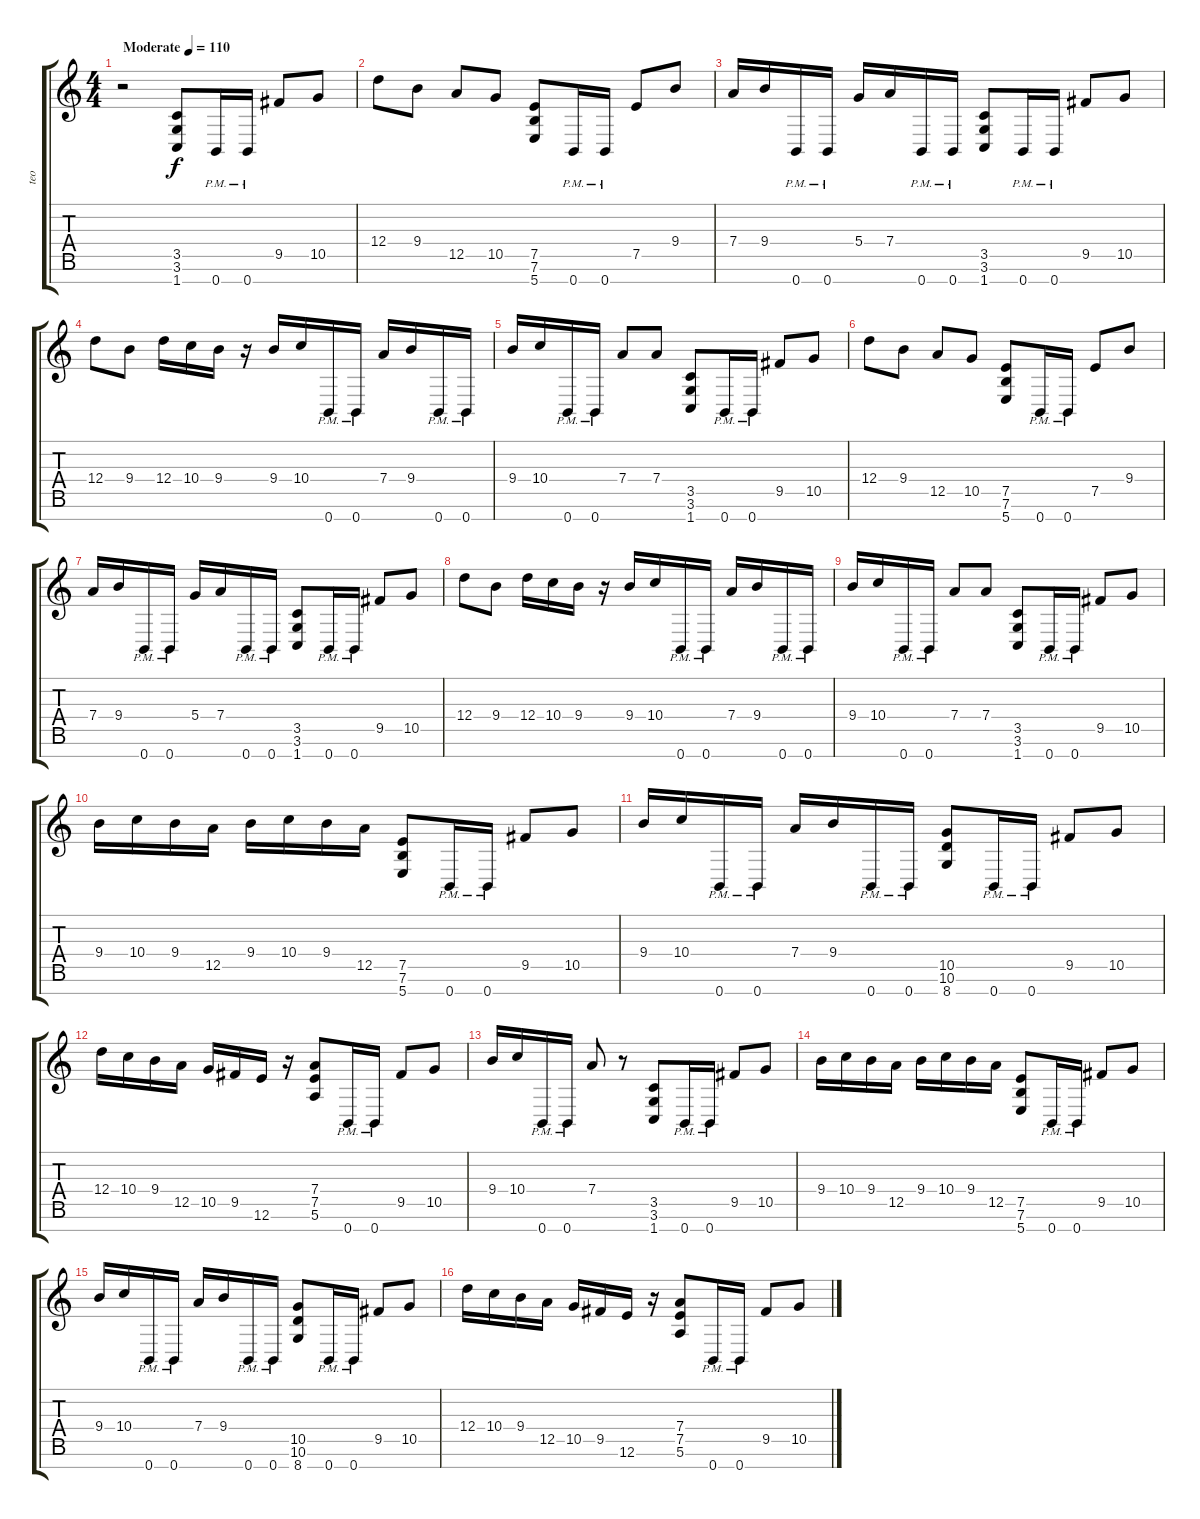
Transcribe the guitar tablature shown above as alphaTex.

\track ("teo" "teo") {instrument distortionguitar}
\staff {score tabs}
\tuning (E4 B3 G3 D3 A2 E2 B1) {hide}
\ts (4 4)
\tempo (110 "Moderate")
\clef g2
\ks c
r.2{dy f instrument distortionguitar} (3.5 3.6 1.7).8 0.7{pm}.16 0.7{pm}.16 9.5.8 10.5.8 |
12.4.8 9.4.8 12.5.8 10.5.8 (7.5 7.6 5.7).8 0.7{pm}.16 0.7{pm}.16 7.5.8 9.4.8 |
7.4.16 9.4.16 0.7{pm}.16 0.7{pm}.16 5.4.16 7.4.16 0.7{pm}.16 0.7{pm}.16 (3.5 3.6 1.7).8 0.7{pm}.16 0.7{pm}.16 9.5.8 10.5.8 |
12.4.8 9.4.8 12.4.16 10.4.16 9.4.16 r.16 9.4.16 10.4.16 0.7{pm}.16 0.7{pm}.16 7.4.16 9.4.16 0.7{pm}.16 0.7{pm}.16 |
9.4.16 10.4.16 0.7{pm}.16 0.7{pm}.16 7.4.8 7.4.8 (3.5 3.6 1.7).8 0.7{pm}.16 0.7{pm}.16 9.5.8 10.5.8 |
12.4.8 9.4.8 12.5.8 10.5.8 (7.5 7.6 5.7).8 0.7{pm}.16 0.7{pm}.16 7.5.8 9.4.8 |
7.4.16 9.4.16 0.7{pm}.16 0.7{pm}.16 5.4.16 7.4.16 0.7{pm}.16 0.7{pm}.16 (3.5 3.6 1.7).8 0.7{pm}.16 0.7{pm}.16 9.5.8 10.5.8 |
12.4.8 9.4.8 12.4.16 10.4.16 9.4.16 r.16 9.4.16 10.4.16 0.7{pm}.16 0.7{pm}.16 7.4.16 9.4.16 0.7{pm}.16 0.7{pm}.16 |
9.4.16 10.4.16 0.7{pm}.16 0.7{pm}.16 7.4.8 7.4.8 (3.5 3.6 1.7).8 0.7{pm}.16 0.7{pm}.16 9.5.8 10.5.8 |
9.4.16 10.4.16 9.4.16 12.5.16 9.4.16 10.4.16 9.4.16 12.5.16 (7.5 7.6 5.7).8 0.7{pm}.16 0.7{pm}.16 9.5.8 10.5.8 |
9.4.16 10.4.16 0.7{pm}.16 0.7{pm}.16 7.4.16 9.4.16 0.7{pm}.16 0.7{pm}.16 (10.5 10.6 8.7).8 0.7{pm}.16 0.7{pm}.16 9.5.8 10.5.8 |
12.4.16 10.4.16 9.4.16 12.5.16 10.5.16 9.5.16 12.6.16 r.16 (7.4 7.5 5.6).8 0.7{pm}.16 0.7{pm}.16 9.5.8 10.5.8 |
9.4.16 10.4.16 0.7{pm}.16 0.7{pm}.16 7.4.8 r.8 (3.5 3.6 1.7).8 0.7{pm}.16 0.7{pm}.16 9.5.8 10.5.8 |
9.4.16 10.4.16 9.4.16 12.5.16 9.4.16 10.4.16 9.4.16 12.5.16 (7.5 7.6 5.7).8 0.7{pm}.16 0.7{pm}.16 9.5.8 10.5.8 |
9.4.16 10.4.16 0.7{pm}.16 0.7{pm}.16 7.4.16 9.4.16 0.7{pm}.16 0.7{pm}.16 (10.5 10.6 8.7).8 0.7{pm}.16 0.7{pm}.16 9.5.8 10.5.8 |
12.4.16 10.4.16 9.4.16 12.5.16 10.5.16 9.5.16 12.6.16 r.16 (7.4 7.5 5.6).8 0.7{pm}.16 0.7{pm}.16 9.5.8 10.5.8
